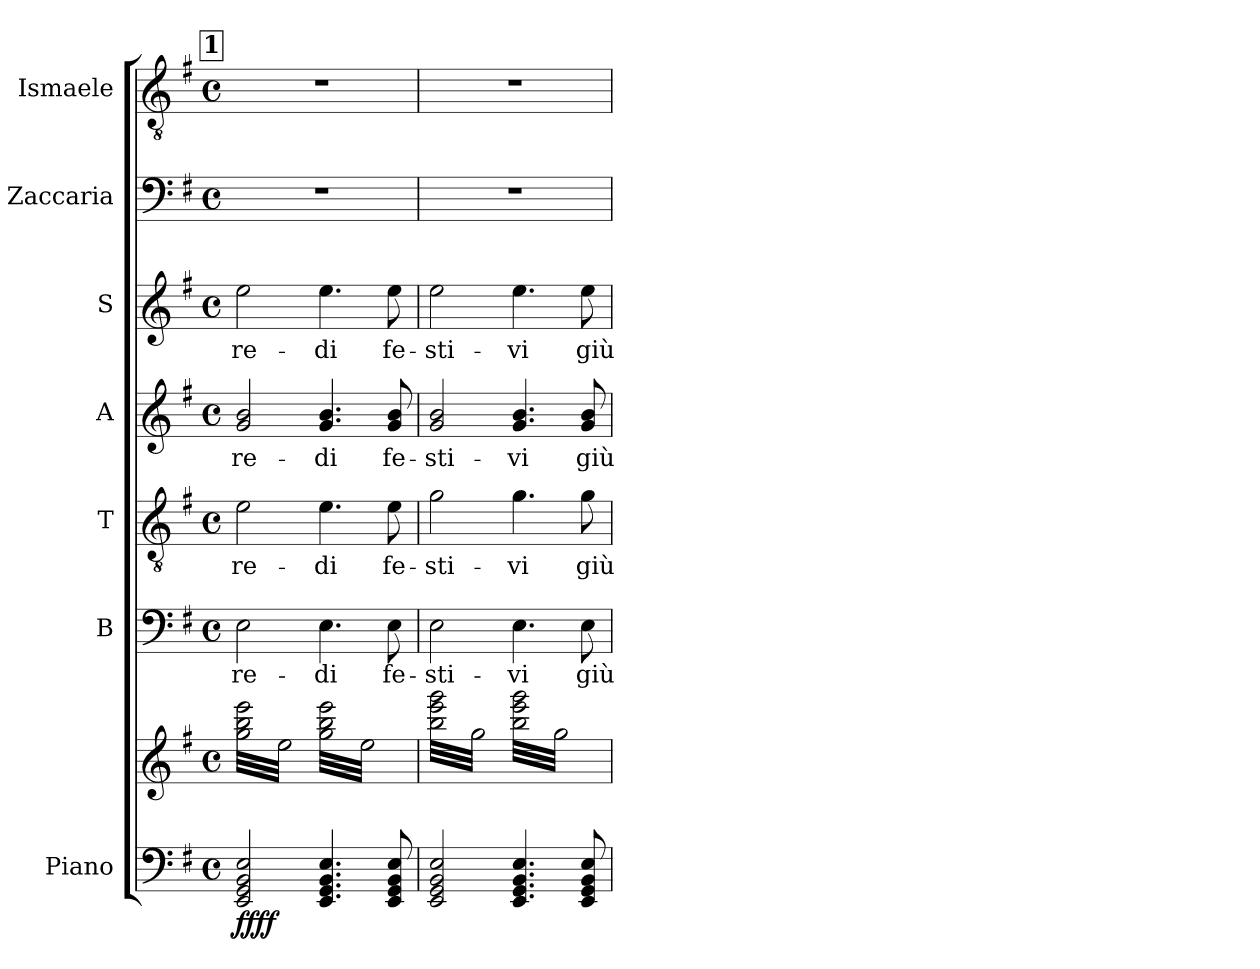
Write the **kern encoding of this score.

**kern	**kern	**dynam	**kern	**text	**kern	**text	**kern	**text	**kern	**text	**kern	**kern
*part7	*part7	*part7	*part6	*part6	*part5	*part5	*part4	*part4	*part3	*part3	*part2	*part1
*staff8	*staff7	*staff7/8	*staff6	*staff6	*staff5	*staff5	*staff4	*staff4	*staff3	*staff3	*staff2	*staff1
*I"Piano	*	*	*I"B	*	*I"T	*	*I"A	*	*I"S	*	*I"Zaccaria	*I"Ismaele
*I'Pno	*	*	*I'B	*	*I'T	*	*I'A	*	*I'S	*	*	*
*clefF4	*clefG2	*	*clefF4	*	*clefGv2	*	*clefG2	*	*clefG2	*	*clefF4	*clefGv2
*k[f#]	*k[f#]	*	*k[f#]	*	*k[f#]	*	*k[f#]	*	*k[f#]	*	*k[f#]	*k[f#]
*M4/4	*M4/4	*	*M4/4	*	*M4/4	*	*M4/4	*	*M4/4	*	*M4/4	*M4/4
*met(c)	*met(c)	*	*met(c)	*	*met(c)	*	*met(c)	*	*met(c)	*	*met(c)	*met(c)
!!LO:REH:place=s1:a:B:fs=14:t=1
=17	=17	=17	=17	=17	=17	=17	=17	=17	=17	=17	=17	=17
!	!	!LO:DY:b=2	!	!LO:LY:b	!	!LO:LY:b	!	!LO:LY:b	!	!LO:LY:b	!	!
!	!	!LO:DY:n=1:b	!	!	!	!	!	!	!	!	!	!
*	*tremolo	*	*	*	*	*	*	*	*	*	*	*
2EE/ 2GG/ 2BB/ 2E/	32gg\ 32bb\ 32eee\LLL	ff ff	2E\	-re-	2e\	-re-	2g/ 2b/	-re-	2ee\	-re-	1r	1r
.	32ee\	.	.	.	.	.	.	.	.	.	.	.
.	32gg\ 32bb\ 32eee\	.	.	.	.	.	.	.	.	.	.	.
.	32ee\	.	.	.	.	.	.	.	.	.	.	.
.	32gg\ 32bb\ 32eee\	.	.	.	.	.	.	.	.	.	.	.
.	32ee\	.	.	.	.	.	.	.	.	.	.	.
.	32gg\ 32bb\ 32eee\	.	.	.	.	.	.	.	.	.	.	.
.	32ee\	.	.	.	.	.	.	.	.	.	.	.
.	32gg\ 32bb\ 32eee\	.	.	.	.	.	.	.	.	.	.	.
.	32ee\	.	.	.	.	.	.	.	.	.	.	.
.	32gg\ 32bb\ 32eee\	.	.	.	.	.	.	.	.	.	.	.
.	32ee\	.	.	.	.	.	.	.	.	.	.	.
.	32gg\ 32bb\ 32eee\	.	.	.	.	.	.	.	.	.	.	.
.	32ee\	.	.	.	.	.	.	.	.	.	.	.
.	32gg\ 32bb\ 32eee\	.	.	.	.	.	.	.	.	.	.	.
.	32ee\JJJ	.	.	.	.	.	.	.	.	.	.	.
!	!	!	!	!LO:LY:b	!	!LO:LY:b	!	!LO:LY:b	!	!LO:LY:b	!	!
4.EE/ 4.GG/ 4.BB/ 4.E/	32gg\ 32bb\ 32eee\LLL	.	4.E\	-di	4.e\	-di	4.g/ 4.b/	-di	4.ee\	-di	.	.
.	32ee\	.	.	.	.	.	.	.	.	.	.	.
.	32gg\ 32bb\ 32eee\	.	.	.	.	.	.	.	.	.	.	.
.	32ee\	.	.	.	.	.	.	.	.	.	.	.
.	32gg\ 32bb\ 32eee\	.	.	.	.	.	.	.	.	.	.	.
.	32ee\	.	.	.	.	.	.	.	.	.	.	.
.	32gg\ 32bb\ 32eee\	.	.	.	.	.	.	.	.	.	.	.
.	32ee\	.	.	.	.	.	.	.	.	.	.	.
.	32gg\ 32bb\ 32eee\	.	.	.	.	.	.	.	.	.	.	.
.	32ee\	.	.	.	.	.	.	.	.	.	.	.
.	32gg\ 32bb\ 32eee\	.	.	.	.	.	.	.	.	.	.	.
.	32ee\	.	.	.	.	.	.	.	.	.	.	.
!	!	!	!	!LO:LY:b	!	!LO:LY:b	!	!LO:LY:b	!	!LO:LY:b	!	!
8EE/ 8GG/ 8BB/ 8E/	32gg\ 32bb\ 32eee\	.	8E\	fe-	8e\	fe-	8g/ 8b/	fe-	8ee\	fe-	.	.
.	32ee\	.	.	.	.	.	.	.	.	.	.	.
.	32gg\ 32bb\ 32eee\	.	.	.	.	.	.	.	.	.	.	.
.	32ee\JJJ	.	.	.	.	.	.	.	.	.	.	.
=18	=18	=18	=18	=18	=18	=18	=18	=18	=18	=18	=18	=18
!	!	!	!	!LO:LY:b	!	!LO:LY:b	!	!LO:LY:b	!	!LO:LY:b	!	!
2EE/ 2GG/ 2BB/ 2E/	32bb\ 32eee\ 32ggg\LLL	.	2E\	-sti-	2g\	-sti-	2g/ 2b/	-sti-	2ee\	-sti-	1r	1r
.	32gg\	.	.	.	.	.	.	.	.	.	.	.
.	32bb\ 32eee\ 32ggg\	.	.	.	.	.	.	.	.	.	.	.
.	32gg\	.	.	.	.	.	.	.	.	.	.	.
.	32bb\ 32eee\ 32ggg\	.	.	.	.	.	.	.	.	.	.	.
.	32gg\	.	.	.	.	.	.	.	.	.	.	.
.	32bb\ 32eee\ 32ggg\	.	.	.	.	.	.	.	.	.	.	.
.	32gg\	.	.	.	.	.	.	.	.	.	.	.
.	32bb\ 32eee\ 32ggg\	.	.	.	.	.	.	.	.	.	.	.
.	32gg\	.	.	.	.	.	.	.	.	.	.	.
.	32bb\ 32eee\ 32ggg\	.	.	.	.	.	.	.	.	.	.	.
.	32gg\	.	.	.	.	.	.	.	.	.	.	.
.	32bb\ 32eee\ 32ggg\	.	.	.	.	.	.	.	.	.	.	.
.	32gg\	.	.	.	.	.	.	.	.	.	.	.
.	32bb\ 32eee\ 32ggg\	.	.	.	.	.	.	.	.	.	.	.
.	32gg\JJJ	.	.	.	.	.	.	.	.	.	.	.
!	!	!	!	!LO:LY:b	!	!LO:LY:b	!	!LO:LY:b	!	!LO:LY:b	!	!
4.EE/ 4.GG/ 4.BB/ 4.E/	32bb\ 32eee\ 32ggg\LLL	.	4.E\	-vi	4.g\	-vi	4.g/ 4.b/	-vi	4.ee\	-vi	.	.
.	32gg\	.	.	.	.	.	.	.	.	.	.	.
.	32bb\ 32eee\ 32ggg\	.	.	.	.	.	.	.	.	.	.	.
.	32gg\	.	.	.	.	.	.	.	.	.	.	.
.	32bb\ 32eee\ 32ggg\	.	.	.	.	.	.	.	.	.	.	.
.	32gg\	.	.	.	.	.	.	.	.	.	.	.
.	32bb\ 32eee\ 32ggg\	.	.	.	.	.	.	.	.	.	.	.
.	32gg\	.	.	.	.	.	.	.	.	.	.	.
.	32bb\ 32eee\ 32ggg\	.	.	.	.	.	.	.	.	.	.	.
.	32gg\	.	.	.	.	.	.	.	.	.	.	.
.	32bb\ 32eee\ 32ggg\	.	.	.	.	.	.	.	.	.	.	.
.	32gg\	.	.	.	.	.	.	.	.	.	.	.
!	!	!	!	!LO:LY:b	!	!LO:LY:b	!	!LO:LY:b	!	!LO:LY:b	!	!
8EE/ 8GG/ 8BB/ 8E/	32bb\ 32eee\ 32ggg\	.	8E\	giù	8g\	giù	8g/ 8b/	giù	8ee\	giù	.	.
.	32gg\	.	.	.	.	.	.	.	.	.	.	.
.	32bb\ 32eee\ 32ggg\	.	.	.	.	.	.	.	.	.	.	.
.	32gg\JJJ	.	.	.	.	.	.	.	.	.	.	.
*	*Xtremolo	*	*	*	*	*	*	*	*	*	*	*
.	.	.	.	.	.	.	.	.	.	.	.	.
.	.	.	.	.	.	.	.	.	.	.	.	.
.	.	.	.	.	.	.	.	.	.	.	.	.
.	.	.	.	.	.	.	.	.	.	.	.	.
.	.	.	.	.	.	.	.	.	.	.	.	.
.	.	.	.	.	.	.	.	.	.	.	.	.
.	.	.	.	.	.	.	.	.	.	.	.	.
.	.	.	.	.	.	.	.	.	.	.	.	.
=	=	=	=	=	=	=	=	=	=	=	=	=
*-	*-	*-	*-	*-	*-	*-	*-	*-	*-	*-	*-	*-
